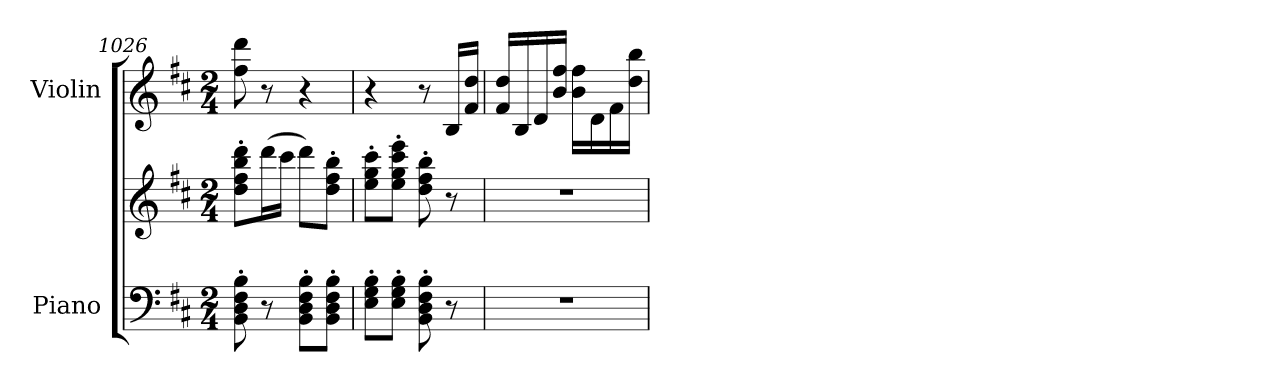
**kern	**kern	**kern
*part2	*part2	*part1
*staff3	*staff2	*staff1
*I"Piano	*	*I"Violin
*I'Pno.	*	*I'Vln.
*clefF4	*clefG2	*clefG2
*k[f#c#]	*k[f#c#]	*k[f#c#]
*M2/4	*M2/4	*M2/4
=1026	=1026	=1026
8BB\' 8D\' 8F#\' 8B\'	8dd\' 8ff#\' 8bb\' 8ddd\'L	8ff#\ 8ddd\
8r	(16ddd\L	8r
.	16ccc#\JJ	.
8BB\' 8D\' 8F#\' 8B\'L	8ddd\L)	4r
8BB\' 8D\' 8F#\' 8B\'J	8dd\' 8ff#\' 8bb\'J	.
=1027	=1027	=1027
8E\' 8G\' 8B\'L	8ee\' 8gg\' 8ccc#\'L	4r
8E\' 8G\' 8B\'J	8ee\' 8gg\' 8ccc#\' 8eee\'J	.
8BB\' 8D\' 8F#\' 8B\'	8dd\' 8ff#\' 8bb\'	8r
8r	8r	16B/LL
.	.	16f#/ 16dd/JJ
=1028	=1028	=1028
2r	2r	16f#/ 16dd/LL
.	.	16B/
.	.	16d/
.	.	16b/ 16ff#/JJ
.	.	16b\ 16ff#\LL
.	.	16d\
.	.	16f#\
.	.	16dd\ 16bb\JJ
=	=	=
*-	*-	*-
